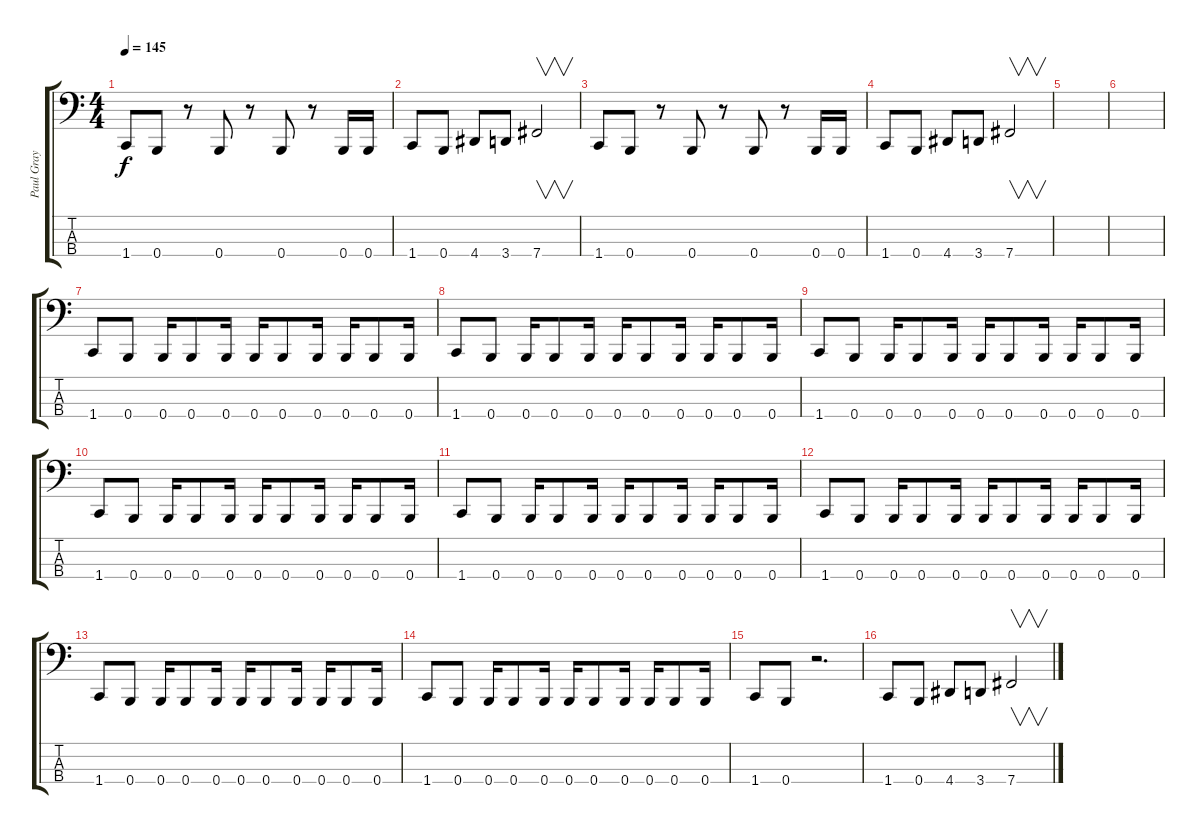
\track ("Paul Gray" "Paul Gray") {instrument electricbassfinger}
\staff {score tabs}
\tuning (E2 B1 Gb1 B0) {hide}
\ts (4 4)
\tempo 145
\clef f4
\ks c
1.4.8{dy f} 0.4.8 r.8 0.4.8 r.8 0.4.8 r.8 0.4.16 0.4.16 |
1.4.8 0.4.8 4.4.8 3.4.8 7.4.2{v} |
1.4.8 0.4.8 r.8 0.4.8 r.8 0.4.8 r.8 0.4.16 0.4.16 |
1.4.8 0.4.8 4.4.8 3.4.8 7.4.2{v} |
|
|
1.4.8 0.4.8 0.4.16 0.4.8 0.4.16 0.4.16 0.4.8 0.4.16 0.4.16 0.4.8 0.4.16 |
1.4.8 0.4.8 0.4.16 0.4.8 0.4.16 0.4.16 0.4.8 0.4.16 0.4.16 0.4.8 0.4.16 |
1.4.8 0.4.8 0.4.16 0.4.8 0.4.16 0.4.16 0.4.8 0.4.16 0.4.16 0.4.8 0.4.16 |
1.4.8 0.4.8 0.4.16 0.4.8 0.4.16 0.4.16 0.4.8 0.4.16 0.4.16 0.4.8 0.4.16 |
1.4.8 0.4.8 0.4.16 0.4.8 0.4.16 0.4.16 0.4.8 0.4.16 0.4.16 0.4.8 0.4.16 |
1.4.8 0.4.8 0.4.16 0.4.8 0.4.16 0.4.16 0.4.8 0.4.16 0.4.16 0.4.8 0.4.16 |
1.4.8 0.4.8 0.4.16 0.4.8 0.4.16 0.4.16 0.4.8 0.4.16 0.4.16 0.4.8 0.4.16 |
1.4.8 0.4.8 0.4.16 0.4.8 0.4.16 0.4.16 0.4.8 0.4.16 0.4.16 0.4.8 0.4.16 |
1.4.8 0.4.8 r.2{d} |
1.4.8 0.4.8 4.4.8 3.4.8 7.4.2{v}
